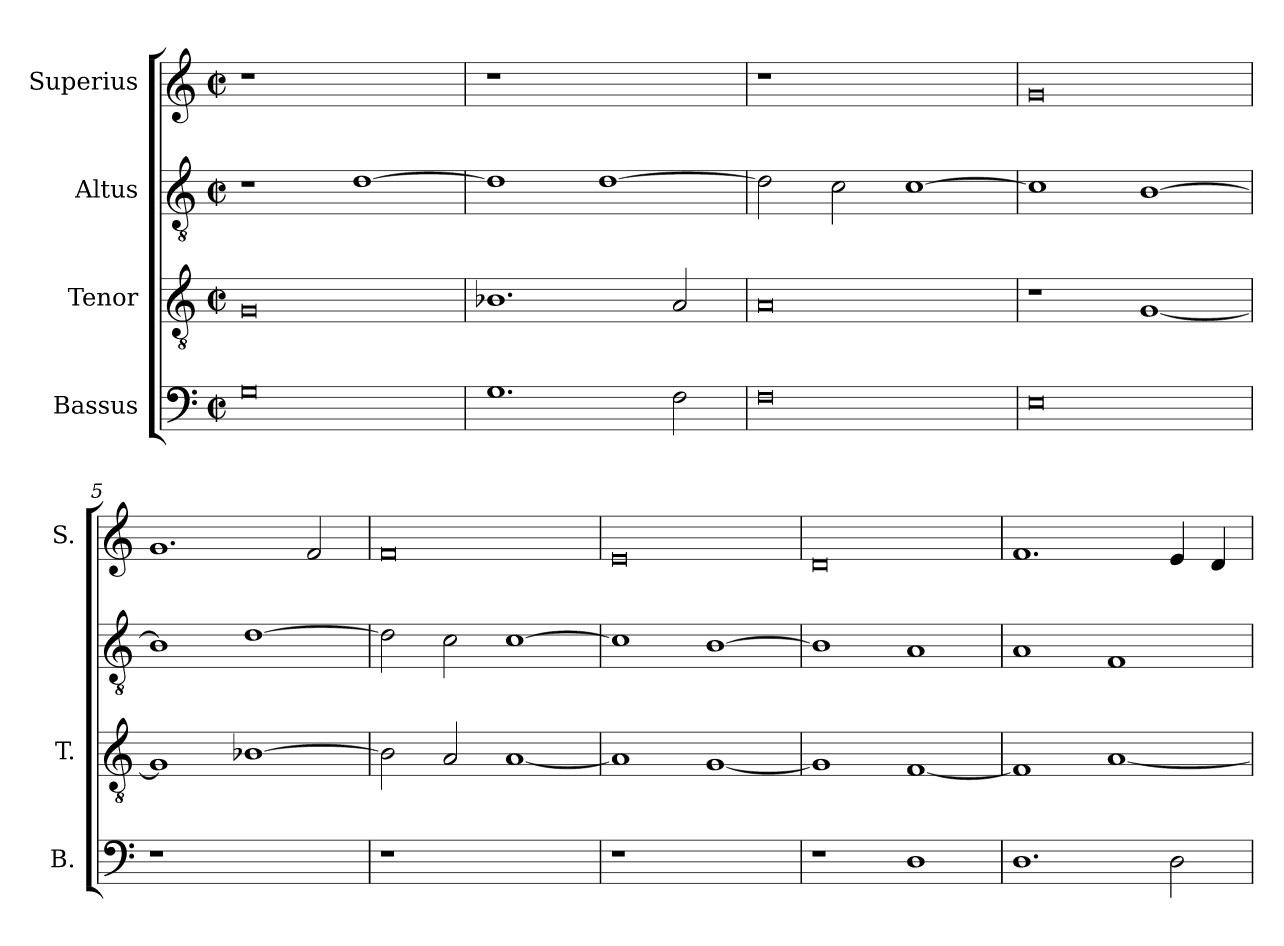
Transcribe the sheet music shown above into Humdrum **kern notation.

**kern	**kern	**kern	**kern
*part4	*part3	*part2	*part1
*staff4	*staff3	*staff2	*staff1
*I"Bassus	*I"Tenor	*I"Altus	*I"Superius
*I'B.	*I'T.	*	*I'S.
!!LO:PB:g=z
*clefF4	*clefGv2	*clefGv2	*clefG2
*	*ITrd7c12	*ITrd7c12	*
*k[]	*k[]	*k[]	*k[]
*C:	*C:	*C:	*C:
*M2/2	*M2/2	*M2/2	*M2/2
*met(c|)	*met(c|)	*met(c|)	*met(c|)
=1	=1	=1	=1
!	!	!	!LO:N:vis=1
0Gi	0GGi	1r	1r
.	.	[>1Di	1ryy
=2	=2	=2	=2
!	!	!	!LO:N:vis=1
1.Gi	1.BB-Xi	1Di]	1r
.	.	[>1Di	1ryy
2Fi\	2AAi/	.	.
=3	=3	=3	=3
!	!	!	!LO:N:vis=1
0Fi	0AAi	2Di\]	1r
.	.	2Ci\	.
.	.	[>1Ci	1ryy
=4	=4	=4	=4
0Ei	1r	1Ci]	0gi
.	[<1GGi	[>1BBi	.
=5	=5	=5	=5
!LO:N:vis=1	!	!	!
1r	1GGi]	1BBi]	1.gi
1ryy	[>1BB-Xi	[>1Di	.
.	.	.	2fi/
=6	=6	=6	=6
!LO:N:vis=1	!	!	!
1r	2BB-i\]	2Di\]	0fi
.	2AAi/	2Ci\	.
1ryy	[<1AAi	[>1Ci	.
=7	=7	=7	=7
!LO:N:vis=1	!	!	!
1r	1AAi]	1Ci]	0ei
1ryy	[<1GGi	[>1BBi	.
=8	=8	=8	=8
1r	1GGi]	1BBi]	0di
1Di	[<1FFi	1AAi	.
=9	=9	=9	=9
1.Di	1FFi]	1AAi	1.fi
.	[<1AAi	1FFi	.
2Di\	.	.	4ei/
.	.	.	4di/
=	=	=	=
*-	*-	*-	*-
